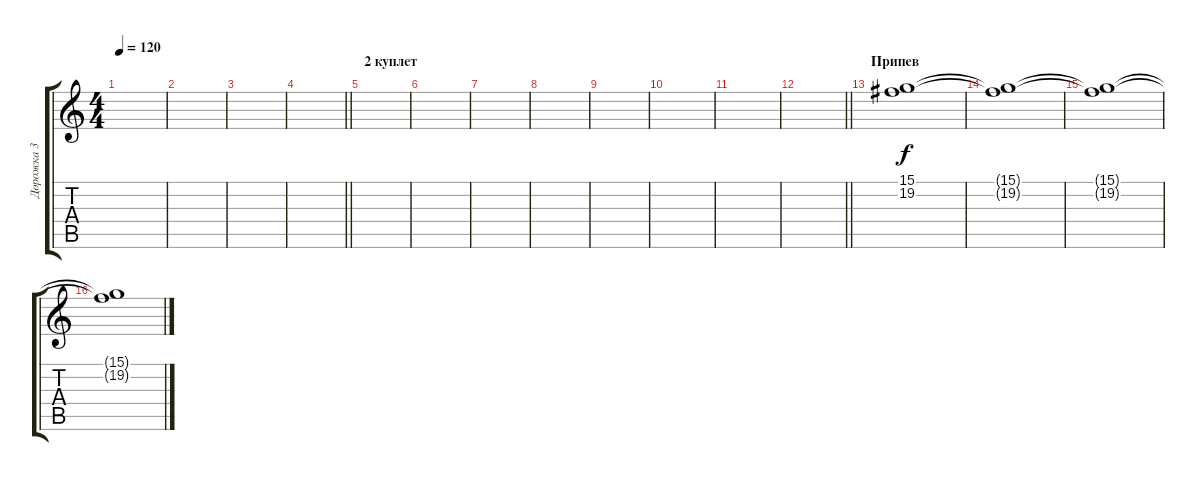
\track ("Дорожка 3" "Дорожка 3") {instrument stringensemble1}
\staff {score tabs}
\tuning (E4 B3 G3 D3 A2 E2) {hide}
\ts (4 4)
\tempo 120
\clef g2
\ks c
|
|
|
\barLineRight lightlight
|
\section ("" "2 куплет")
|
|
|
|
|
|
|
\barLineRight lightlight
|
\section ("" "Припев")
(15.1 19.2).1 |
(15.1{t} 19.2{t}).1 |
(15.1{t} 19.2{t}).1 |
(15.1{t} 19.2{t}).1
